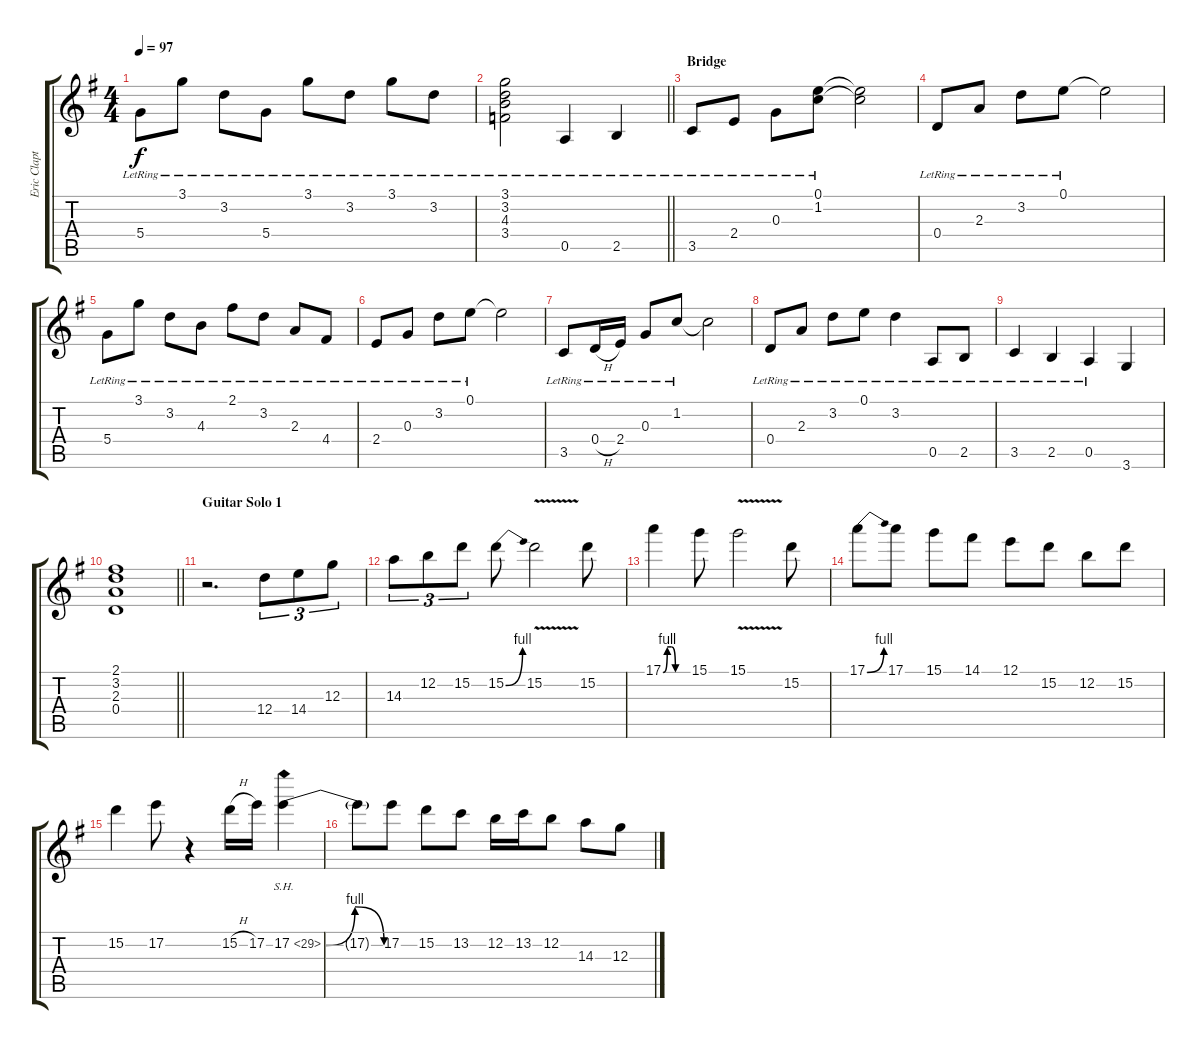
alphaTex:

\track ("Eric Clapton" "Eric Clapt") {instrument electricguitarjazz}
\staff {score tabs}
\tuning (E4 B3 G3 D3 A2 E2) {hide}
\ts (4 4)
\tempo 97
\clef g2
\ks g
5.4{lr}.8{dy f} 3.1{lr}.8 3.2{lr}.8 5.4{lr}.8 3.1{lr}.8 3.2{lr}.8 3.1{lr}.8 3.2{lr}.8 |
\barLineRight lightlight
(3.1{lr} 3.2{lr} 4.3{lr} 3.4{lr}).2 0.5{lr}.4 2.5{lr}.4 |
\section ("" "Bridge")
3.5{lr}.8 2.4{lr}.8 0.3{lr}.8 (0.1{lr} 1.2{lr}).8 (0.1{t} 1.2{t}).2 |
0.4{lr}.8 2.3{lr}.8 3.2{lr}.8 0.1{lr}.8 0.1{t}.2 |
5.4{lr}.8 3.1{lr}.8 3.2{lr}.8 4.3{lr}.8 2.1{lr}.8 3.2{lr}.8 2.3{lr}.8 4.4{lr}.8 |
2.4{lr}.8 0.3{lr}.8 3.2{lr}.8 0.1{lr}.8 0.1{t}.2 |
3.5{lr}.8 0.4{h lr}.16 2.4{lr}.16 0.3{lr}.8 1.2{lr}.8 1.2{t}.2 |
0.4{lr}.8 2.3{lr}.8 3.2{lr}.8 0.1{lr}.8 3.2{lr}.4 0.5{lr}.8 2.5{lr}.8 |
3.5{lr}.4 2.5{lr}.4 0.5{lr}.4 3.6.4 |
\barLineRight lightlight
(2.1 3.2 2.3 0.4).1 |
\section ("" "Guitar Solo 1")
r.2{d} 12.4.8{tu (3 2)} 14.4.8{tu (3 2)} 12.3.8{tu (3 2)} |
14.3.8{tu (3 2)} 12.2.8{tu (3 2)} 15.2.8{tu (3 2)} 15.2{be (bend 0 0 60 4)}.8 15.2{v}.2 15.2.8 |
17.1{be (custom 0 0 10 4 20 4 30 0 60 0)}.4 15.1.8 15.1{v}.2 15.2.8 |
17.1{be (bend 0 0 60 4)}.8 17.1.8 15.1.8 14.1.8 12.1.8 15.2.8 12.2.8 15.2.8 |
15.2.4 17.2.8 r.4 15.2{h}.16 17.2.16 17.2{be (bendrelease 0 0 10 4 20 4 60 0) sh 12}.4 |
17.2{t}.8 17.2.8 15.2.8 13.2.8 12.2.16 13.2.16 12.2.8 14.3.8 12.3.8
